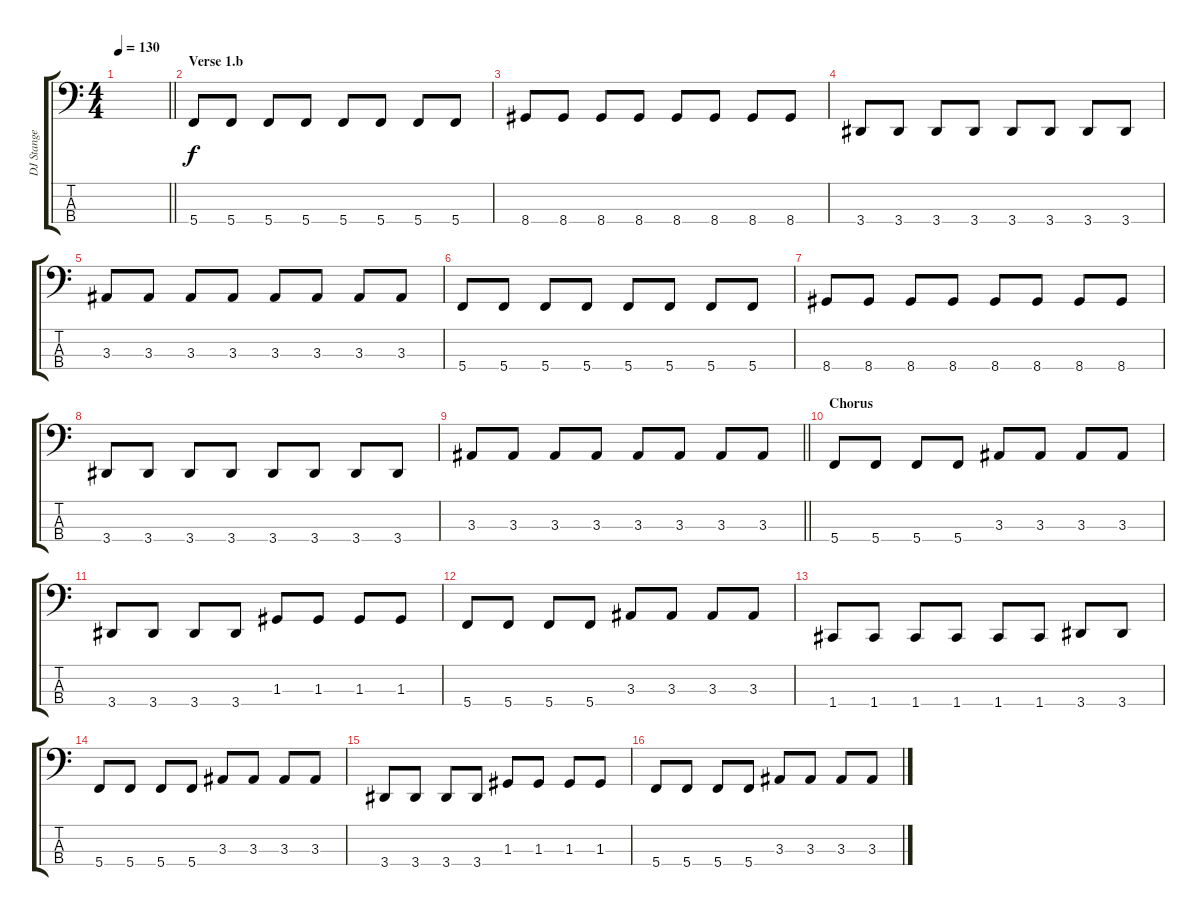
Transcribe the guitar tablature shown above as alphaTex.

\track ("DJ Stange - Bass" "DJ Stange ") {instrument electricbassfinger}
\staff {score tabs}
\tuning (F2 C2 G1 C1) {hide}
\ts (4 4)
\tempo 130
\clef f4
\barLineRight lightlight
\ks c
|
\section ("" "Verse 1.b")
5.4.8 5.4.8 5.4.8 5.4.8 5.4.8 5.4.8 5.4.8 5.4.8 |
8.4.8 8.4.8 8.4.8 8.4.8 8.4.8 8.4.8 8.4.8 8.4.8 |
3.4.8 3.4.8 3.4.8 3.4.8 3.4.8 3.4.8 3.4.8 3.4.8 |
3.3.8 3.3.8 3.3.8 3.3.8 3.3.8 3.3.8 3.3.8 3.3.8 |
5.4.8 5.4.8 5.4.8 5.4.8 5.4.8 5.4.8 5.4.8 5.4.8 |
8.4.8 8.4.8 8.4.8 8.4.8 8.4.8 8.4.8 8.4.8 8.4.8 |
3.4.8 3.4.8 3.4.8 3.4.8 3.4.8 3.4.8 3.4.8 3.4.8 |
\barLineRight lightlight
3.3.8 3.3.8 3.3.8 3.3.8 3.3.8 3.3.8 3.3.8 3.3.8 |
\section ("" "Chorus")
5.4.8 5.4.8 5.4.8 5.4.8 3.3.8 3.3.8 3.3.8 3.3.8 |
3.4.8 3.4.8 3.4.8 3.4.8 1.3.8 1.3.8 1.3.8 1.3.8 |
5.4.8 5.4.8 5.4.8 5.4.8 3.3.8 3.3.8 3.3.8 3.3.8 |
1.4.8 1.4.8 1.4.8 1.4.8 1.4.8 1.4.8 3.4.8 3.4.8 |
5.4.8 5.4.8 5.4.8 5.4.8 3.3.8 3.3.8 3.3.8 3.3.8 |
3.4.8 3.4.8 3.4.8 3.4.8 1.3.8 1.3.8 1.3.8 1.3.8 |
5.4.8 5.4.8 5.4.8 5.4.8 3.3.8 3.3.8 3.3.8 3.3.8
